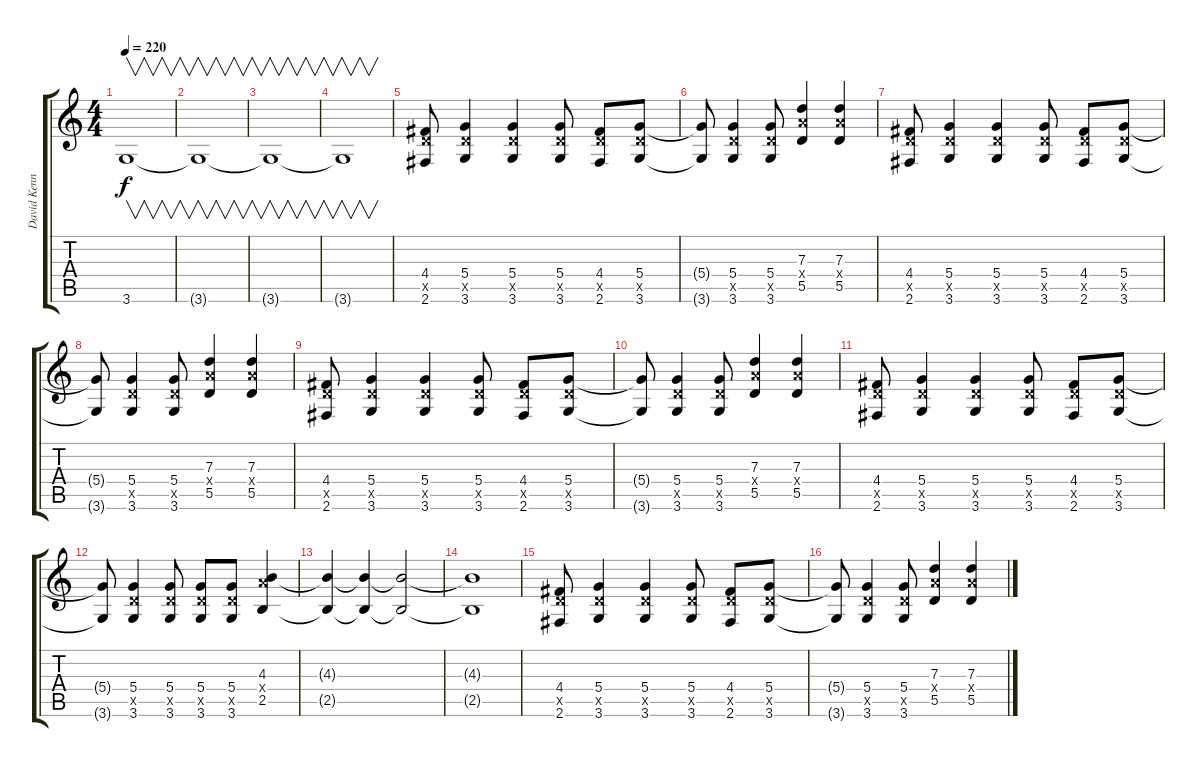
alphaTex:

\track ("David Kennedy (Guitar)" "David Kenn") {instrument distortionguitar}
\staff {score tabs}
\tuning (E4 B3 G3 D3 A2 E2) {hide}
\ts (4 4)
\tempo 220
\clef g2
\ks c
3.6{t}.1{v dy f} |
3.6{t}.1{v} |
3.6{t}.1{v} |
3.6{t}.1{v} |
(4.4 5.5{x} 2.6).8 (5.4 5.5{x} 3.6).4 (5.4 5.5{x} 3.6).4 (5.4 5.5{x} 3.6).8 (4.4 5.5{x} 2.6).8 (5.4 5.5{x} 3.6).8 |
(5.4{t} 3.6{t}).8 (5.4 5.5{x} 3.6).4 (5.4 5.5{x} 3.6).8 (7.3 7.4{x} 5.5).4 (7.3 7.4{x} 5.5).4 |
(4.4 5.5{x} 2.6).8 (5.4 5.5{x} 3.6).4 (5.4 5.5{x} 3.6).4 (5.4 5.5{x} 3.6).8 (4.4 5.5{x} 2.6).8 (5.4 5.5{x} 3.6).8 |
(5.4{t} 3.6{t}).8 (5.4 5.5{x} 3.6).4 (5.4 5.5{x} 3.6).8 (7.3 7.4{x} 5.5).4 (7.3 7.4{x} 5.5).4 |
(4.4 5.5{x} 2.6).8 (5.4 5.5{x} 3.6).4 (5.4 5.5{x} 3.6).4 (5.4 5.5{x} 3.6).8 (4.4 5.5{x} 2.6).8 (5.4 5.5{x} 3.6).8 |
(5.4{t} 3.6{t}).8 (5.4 5.5{x} 3.6).4 (5.4 5.5{x} 3.6).8 (7.3 7.4{x} 5.5).4 (7.3 7.4{x} 5.5).4 |
(4.4 5.5{x} 2.6).8 (5.4 5.5{x} 3.6).4 (5.4 5.5{x} 3.6).4 (5.4 5.5{x} 3.6).8 (4.4 5.5{x} 2.6).8 (5.4 5.5{x} 3.6).8 |
(5.4{t} 3.6{t}).8 (5.4 5.5{x} 3.6).4 (5.4 5.5{x} 3.6).8 (5.4 5.5{x} 3.6).8 (5.4 5.5{x} 3.6).8 (4.3 7.4{x} 2.5).4 |
(4.3{t} 2.5{t}).4 (4.3{t} 2.5{t}).4 (4.3{t} 2.5{t}).2 |
(4.3{t} 2.5{t}).1 |
(4.4 5.5{x} 2.6).8 (5.4 5.5{x} 3.6).4 (5.4 5.5{x} 3.6).4 (5.4 5.5{x} 3.6).8 (4.4 5.5{x} 2.6).8 (5.4 5.5{x} 3.6).8 |
(5.4{t} 3.6{t}).8 (5.4 5.5{x} 3.6).4 (5.4 5.5{x} 3.6).8 (7.3 7.4{x} 5.5).4 (7.3 7.4{x} 5.5).4
